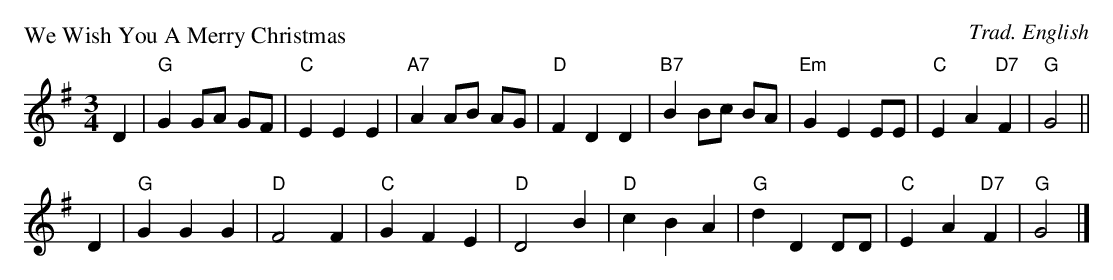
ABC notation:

X:1
P: We Wish You A Merry Christmas
C: Trad. English
M: 3/4
L: 1/4
K: G
D |\
"G"G G/A/ G/F/ | "C"E E E | "A7"A A/B/ A/G/ | "D"F D D |\
"B7"B B/c/ B/A/ | "Em"G E E/E/ | "C"E A "D7"F | "G"G2 ||
D |\
"G"G G G | "D"F2 F | "C"G F E | "D"D2 B |\
"D"c B A | "G"d D D/D/ | "C"E A "D7"F | "G"G2 |]
